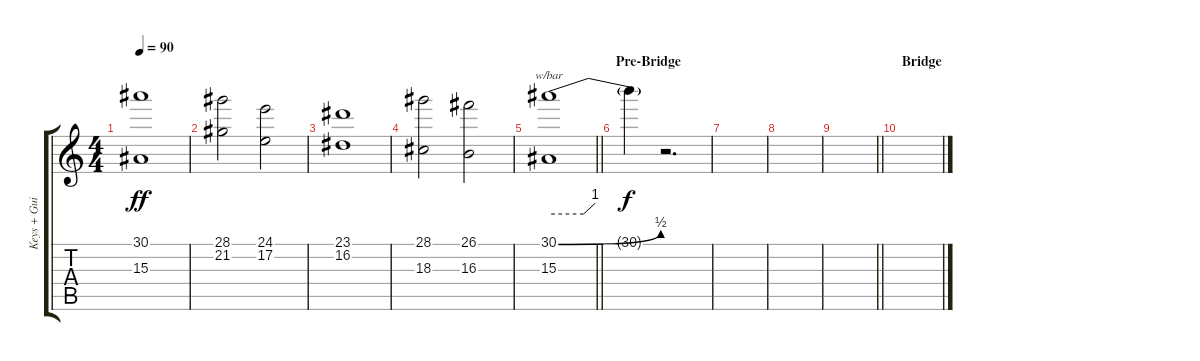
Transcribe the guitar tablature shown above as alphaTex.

\track ("Keys + Guitar Reverb" "Keys + Gui") {instrument synthstrings1}
\staff {score tabs}
\tuning (E4 B3 G3 D3 A2 E2) {hide}
\ts (4 4)
\tempo 90
\clef g2
\ks c
(30.1 15.3).1{dy ff} |
(28.1 21.2).2 (24.1 17.2).2 |
(23.1 16.2).1 |
(28.1 18.3).2 (26.1 16.3).2 |
\barLineRight lightlight
(30.1{be (bend 0 0 60 2)} 15.3).1{tbe (custom default 0 0 45 0 60 4)} |
\section ("" "Pre-Bridge")
30.1{t}.4{dy f volume 0} r.2{d} |
|
|
\barLineRight lightlight
|
\section ("" "Bridge")
